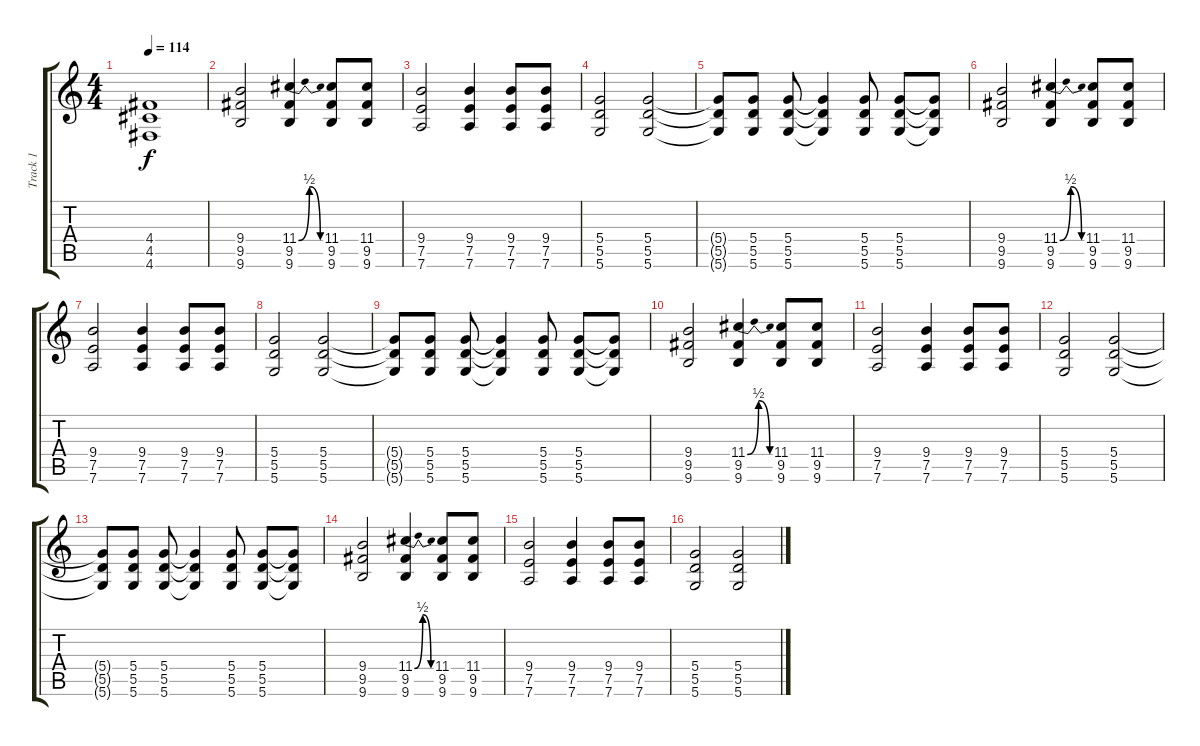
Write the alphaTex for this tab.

\track ("Track 1" "Track 1") {instrument acousticguitarsteel}
\staff {score tabs}
\tuning (E4 B3 G3 D3 A2 D2) {hide}
\ts (4 4)
\tempo 114
\clef g2
\ks c
(4.4{t} 4.5{t} 4.6{t}).1{dy f} |
(9.4 9.5 9.6).2 (11.4{be (bendrelease 0 0 26 2 26 2 60 0)} 9.5 9.6).4 (11.4 9.5 9.6).8 (11.4 9.5 9.6).8 |
(9.4 7.5 7.6).2 (9.4 7.5 7.6).4 (9.4 7.5 7.6).8 (9.4 7.5 7.6).8 |
(5.4 5.5 5.6).2 (5.4 5.5 5.6).2 |
(5.4{t} 5.5{t} 5.6{t}).8 (5.4 5.5 5.6).8 (5.4 5.5 5.6).8 (5.4{t} 5.5{t} 5.6{t}).4 (5.4 5.5 5.6).8 (5.4 5.5 5.6).8 (5.4{t} 5.5{t} 5.6{t}).8 |
(9.4 9.5 9.6).2 (11.4{be (bendrelease 0 0 26 2 26 2 60 0)} 9.5 9.6).4 (11.4 9.5 9.6).8 (11.4 9.5 9.6).8 |
(9.4 7.5 7.6).2 (9.4 7.5 7.6).4 (9.4 7.5 7.6).8 (9.4 7.5 7.6).8 |
(5.4 5.5 5.6).2 (5.4 5.5 5.6).2 |
(5.4{t} 5.5{t} 5.6{t}).8 (5.4 5.5 5.6).8 (5.4 5.5 5.6).8 (5.4{t} 5.5{t} 5.6{t}).4 (5.4 5.5 5.6).8 (5.4 5.5 5.6).8 (5.4{t} 5.5{t} 5.6{t}).8 |
(9.4 9.5 9.6).2 (11.4{be (bendrelease 0 0 26 2 26 2 60 0)} 9.5 9.6).4 (11.4 9.5 9.6).8 (11.4 9.5 9.6).8 |
(9.4 7.5 7.6).2 (9.4 7.5 7.6).4 (9.4 7.5 7.6).8 (9.4 7.5 7.6).8 |
(5.4 5.5 5.6).2 (5.4 5.5 5.6).2 |
(5.4{t} 5.5{t} 5.6{t}).8 (5.4 5.5 5.6).8 (5.4 5.5 5.6).8 (5.4{t} 5.5{t} 5.6{t}).4 (5.4 5.5 5.6).8 (5.4 5.5 5.6).8 (5.4{t} 5.5{t} 5.6{t}).8 |
(9.4 9.5 9.6).2 (11.4{be (bendrelease 0 0 26 2 26 2 60 0)} 9.5 9.6).4 (11.4 9.5 9.6).8 (11.4 9.5 9.6).8 |
(9.4 7.5 7.6).2 (9.4 7.5 7.6).4 (9.4 7.5 7.6).8 (9.4 7.5 7.6).8 |
(5.4 5.5 5.6).2 (5.4 5.5 5.6).2
